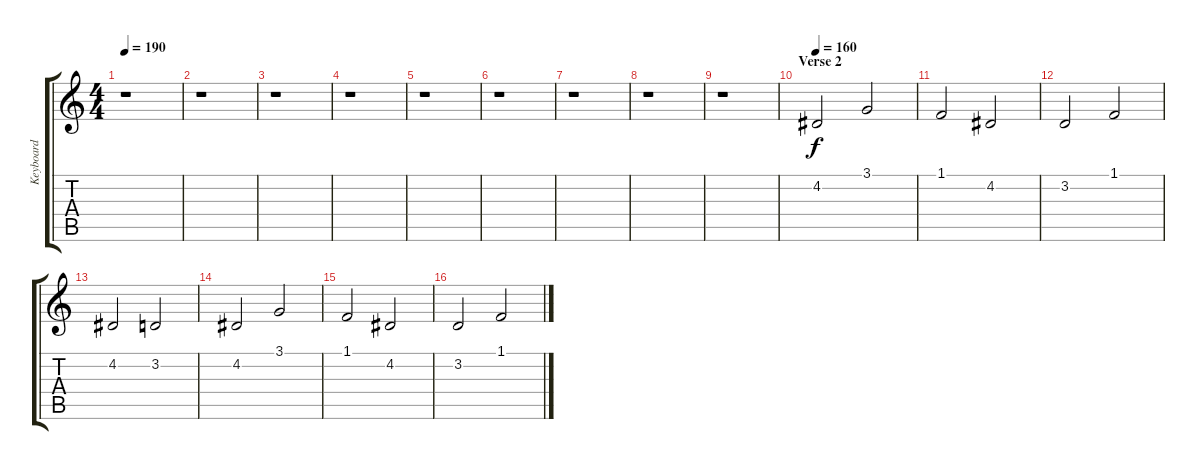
\track ("Keyboard" "Keyboard") {instrument pad4choir}
\staff {score tabs}
\tuning (E4 B3 G3 D3 A2 E2) {hide}
\ts (4 4)
\tempo 190
\clef g2
\ks c
r.1{dy f} |
r.1 |
r.1 |
r.1 |
r.1 |
r.1 |
r.1 |
r.1 |
r.1 |
\section ("" "Verse 2")
\tempo 160
4.2.2 3.1.2 |
1.1.2 4.2.2 |
3.2.2 1.1.2 |
4.2.2 3.2.2 |
4.2.2 3.1.2 |
1.1.2 4.2.2 |
3.2.2 1.1.2
